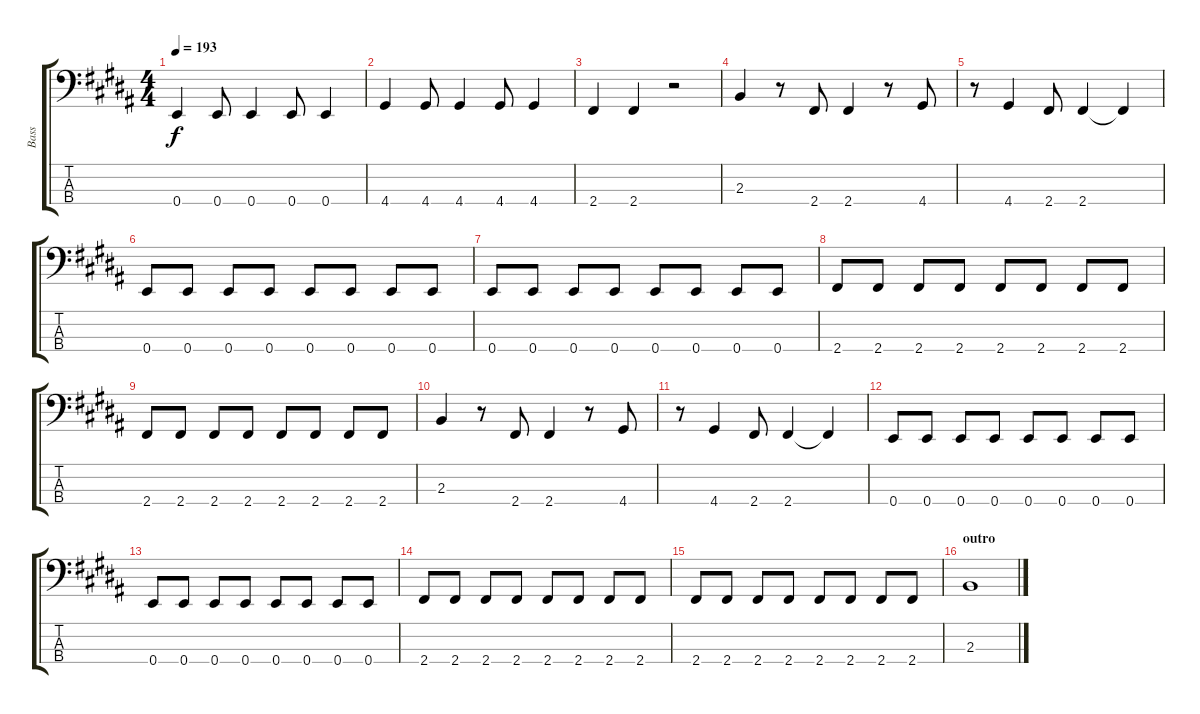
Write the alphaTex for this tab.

\track ("Bass" "Bass") {instrument electricbasspick}
\staff {score tabs}
\tuning (G2 D2 A1 E1) {hide}
\ts (4 4)
\tempo 193
\clef f4
\ks b
0.4.4{dy f} 0.4.8 0.4.4 0.4.8 0.4.4 |
4.4.4 4.4.8 4.4.4 4.4.8 4.4.4 |
2.4.4 2.4.4 r.2 |
2.3.4 r.8 2.4.8 2.4.4 r.8 4.4.8 |
r.8 4.4.4 2.4.8 2.4.4 2.4{t}.4 |
0.4.8 0.4.8 0.4.8 0.4.8 0.4.8 0.4.8 0.4.8 0.4.8 |
0.4.8 0.4.8 0.4.8 0.4.8 0.4.8 0.4.8 0.4.8 0.4.8 |
2.4.8 2.4.8 2.4.8 2.4.8 2.4.8 2.4.8 2.4.8 2.4.8 |
2.4.8 2.4.8 2.4.8 2.4.8 2.4.8 2.4.8 2.4.8 2.4.8 |
2.3.4 r.8 2.4.8 2.4.4 r.8 4.4.8 |
r.8 4.4.4 2.4.8 2.4.4 2.4{t}.4 |
0.4.8 0.4.8 0.4.8 0.4.8 0.4.8 0.4.8 0.4.8 0.4.8 |
0.4.8 0.4.8 0.4.8 0.4.8 0.4.8 0.4.8 0.4.8 0.4.8 |
2.4.8 2.4.8 2.4.8 2.4.8 2.4.8 2.4.8 2.4.8 2.4.8 |
2.4.8 2.4.8 2.4.8 2.4.8 2.4.8 2.4.8 2.4.8 2.4.8 |
\section ("" "outro")
2.3.1
